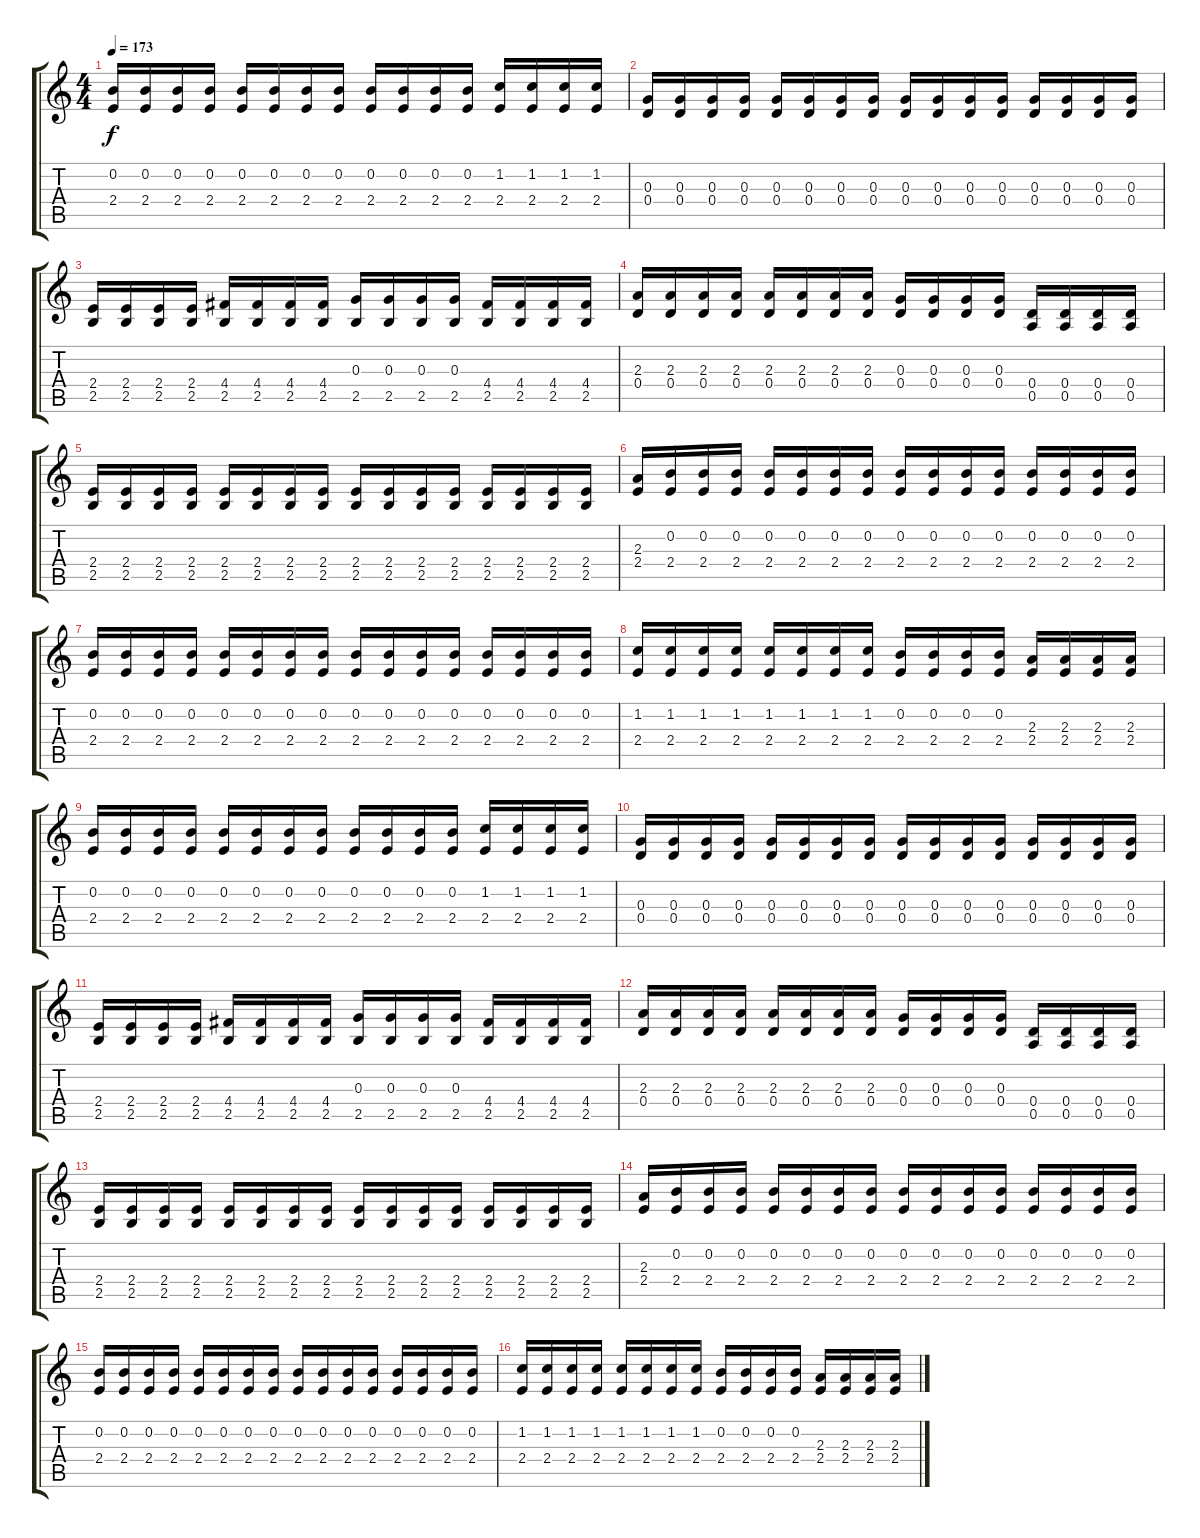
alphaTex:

\track "" {instrument distortionguitar}
\staff {score tabs}
\tuning (E4 B3 G3 D3 A2 E2) {hide}
\ts (4 4)
\tempo 173
\clef g2
\ks c
(0.2 2.4).16{dy f} (0.2 2.4).16 (0.2 2.4).16 (0.2 2.4).16 (0.2 2.4).16 (0.2 2.4).16 (0.2 2.4).16 (0.2 2.4).16 (0.2 2.4).16 (0.2 2.4).16 (0.2 2.4).16 (0.2 2.4).16 (1.2 2.4).16 (1.2 2.4).16 (1.2 2.4).16 (1.2 2.4).16 |
(0.3 0.4).16 (0.3 0.4).16 (0.3 0.4).16 (0.3 0.4).16 (0.3 0.4).16 (0.3 0.4).16 (0.3 0.4).16 (0.3 0.4).16 (0.3 0.4).16 (0.3 0.4).16 (0.3 0.4).16 (0.3 0.4).16 (0.3 0.4).16 (0.3 0.4).16 (0.3 0.4).16 (0.3 0.4).16 |
(2.4 2.5).16 (2.4 2.5).16 (2.4 2.5).16 (2.4 2.5).16 (4.4 2.5).16 (4.4 2.5).16 (4.4 2.5).16 (4.4 2.5).16 (0.3 2.5).16 (0.3 2.5).16 (0.3 2.5).16 (0.3 2.5).16 (4.4 2.5).16 (4.4 2.5).16 (4.4 2.5).16 (4.4 2.5).16 |
(2.3 0.4).16 (2.3 0.4).16 (2.3 0.4).16 (2.3 0.4).16 (2.3 0.4).16 (2.3 0.4).16 (2.3 0.4).16 (2.3 0.4).16 (0.3 0.4).16 (0.3 0.4).16 (0.3 0.4).16 (0.3 0.4).16 (0.4 0.5).16 (0.4 0.5).16 (0.4 0.5).16 (0.4 0.5).16 |
(2.4 2.5).16 (2.4 2.5).16 (2.4 2.5).16 (2.4 2.5).16 (2.4 2.5).16 (2.4 2.5).16 (2.4 2.5).16 (2.4 2.5).16 (2.4 2.5).16 (2.4 2.5).16 (2.4 2.5).16 (2.4 2.5).16 (2.4 2.5).16 (2.4 2.5).16 (2.4 2.5).16 (2.4 2.5).16 |
(2.3 2.4).16 (0.2 2.4).16 (0.2 2.4).16 (0.2 2.4).16 (0.2 2.4).16 (0.2 2.4).16 (0.2 2.4).16 (0.2 2.4).16 (0.2 2.4).16 (0.2 2.4).16 (0.2 2.4).16 (0.2 2.4).16 (0.2 2.4).16 (0.2 2.4).16 (0.2 2.4).16 (0.2 2.4).16 |
(0.2 2.4).16 (0.2 2.4).16 (0.2 2.4).16 (0.2 2.4).16 (0.2 2.4).16 (0.2 2.4).16 (0.2 2.4).16 (0.2 2.4).16 (0.2 2.4).16 (0.2 2.4).16 (0.2 2.4).16 (0.2 2.4).16 (0.2 2.4).16 (0.2 2.4).16 (0.2 2.4).16 (0.2 2.4).16 |
(1.2 2.4).16 (1.2 2.4).16 (1.2 2.4).16 (1.2 2.4).16 (1.2 2.4).16 (1.2 2.4).16 (1.2 2.4).16 (1.2 2.4).16 (0.2 2.4).16 (0.2 2.4).16 (0.2 2.4).16 (0.2 2.4).16 (2.3 2.4).16 (2.3 2.4).16 (2.3 2.4).16 (2.3 2.4).16 |
(0.2 2.4).16 (0.2 2.4).16 (0.2 2.4).16 (0.2 2.4).16 (0.2 2.4).16 (0.2 2.4).16 (0.2 2.4).16 (0.2 2.4).16 (0.2 2.4).16 (0.2 2.4).16 (0.2 2.4).16 (0.2 2.4).16 (1.2 2.4).16 (1.2 2.4).16 (1.2 2.4).16 (1.2 2.4).16 |
(0.3 0.4).16 (0.3 0.4).16 (0.3 0.4).16 (0.3 0.4).16 (0.3 0.4).16 (0.3 0.4).16 (0.3 0.4).16 (0.3 0.4).16 (0.3 0.4).16 (0.3 0.4).16 (0.3 0.4).16 (0.3 0.4).16 (0.3 0.4).16 (0.3 0.4).16 (0.3 0.4).16 (0.3 0.4).16 |
(2.4 2.5).16 (2.4 2.5).16 (2.4 2.5).16 (2.4 2.5).16 (4.4 2.5).16 (4.4 2.5).16 (4.4 2.5).16 (4.4 2.5).16 (0.3 2.5).16 (0.3 2.5).16 (0.3 2.5).16 (0.3 2.5).16 (4.4 2.5).16 (4.4 2.5).16 (4.4 2.5).16 (4.4 2.5).16 |
(2.3 0.4).16 (2.3 0.4).16 (2.3 0.4).16 (2.3 0.4).16 (2.3 0.4).16 (2.3 0.4).16 (2.3 0.4).16 (2.3 0.4).16 (0.3 0.4).16 (0.3 0.4).16 (0.3 0.4).16 (0.3 0.4).16 (0.4 0.5).16 (0.4 0.5).16 (0.4 0.5).16 (0.4 0.5).16 |
(2.4 2.5).16 (2.4 2.5).16 (2.4 2.5).16 (2.4 2.5).16 (2.4 2.5).16 (2.4 2.5).16 (2.4 2.5).16 (2.4 2.5).16 (2.4 2.5).16 (2.4 2.5).16 (2.4 2.5).16 (2.4 2.5).16 (2.4 2.5).16 (2.4 2.5).16 (2.4 2.5).16 (2.4 2.5).16 |
(2.3 2.4).16 (0.2 2.4).16 (0.2 2.4).16 (0.2 2.4).16 (0.2 2.4).16 (0.2 2.4).16 (0.2 2.4).16 (0.2 2.4).16 (0.2 2.4).16 (0.2 2.4).16 (0.2 2.4).16 (0.2 2.4).16 (0.2 2.4).16 (0.2 2.4).16 (0.2 2.4).16 (0.2 2.4).16 |
(0.2 2.4).16 (0.2 2.4).16 (0.2 2.4).16 (0.2 2.4).16 (0.2 2.4).16 (0.2 2.4).16 (0.2 2.4).16 (0.2 2.4).16 (0.2 2.4).16 (0.2 2.4).16 (0.2 2.4).16 (0.2 2.4).16 (0.2 2.4).16 (0.2 2.4).16 (0.2 2.4).16 (0.2 2.4).16 |
(1.2 2.4).16 (1.2 2.4).16 (1.2 2.4).16 (1.2 2.4).16 (1.2 2.4).16 (1.2 2.4).16 (1.2 2.4).16 (1.2 2.4).16 (0.2 2.4).16 (0.2 2.4).16 (0.2 2.4).16 (0.2 2.4).16 (2.3 2.4).16 (2.3 2.4).16 (2.3 2.4).16 (2.3 2.4).16
